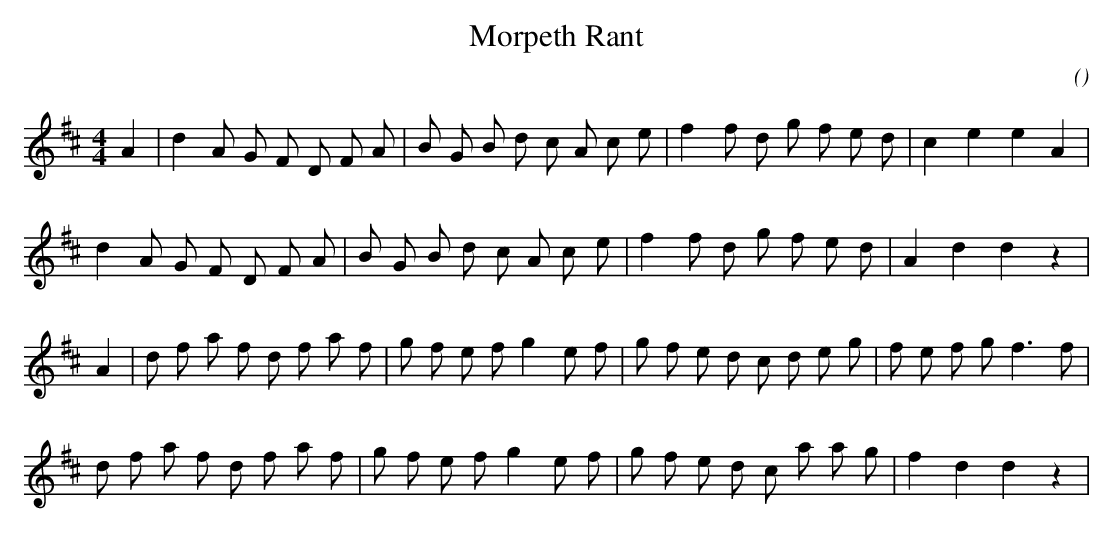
X:1
T: Morpeth Rant
C:
O:
M:4/4
K:D
K:D
M:4/4
L:1/16
A4 |d4 A2 G2 F2 D2 F2 A2 |B2 G2 B2 d2 c2 A2 c2 e2 |f4 f2 d2 g2 f2 e2 d2 |c4 e4 e4 A4 |
d4 A2 G2 F2 D2 F2 A2 |B2 G2 B2 d2 c2 A2 c2 e2 |f4 f2 d2 g2 f2 e2 d2 |A4 d4 d4 z4 |
A4 |d2 f2 a2 f2 d2 f2 a2 f2 |g2 f2 e2 f2 g4 e2 f2 |g2 f2 e2 d2 c2 d2 e2 g2 |f2 e2 f2 g2 f6 f2 |
d2 f2 a2 f2 d2 f2 a2 f2 |g2 f2 e2 f2 g4 e2 f2 |g2 f2 e2 d2 c2 a2 a2 g2 |f4 d4 d4 z4 |
